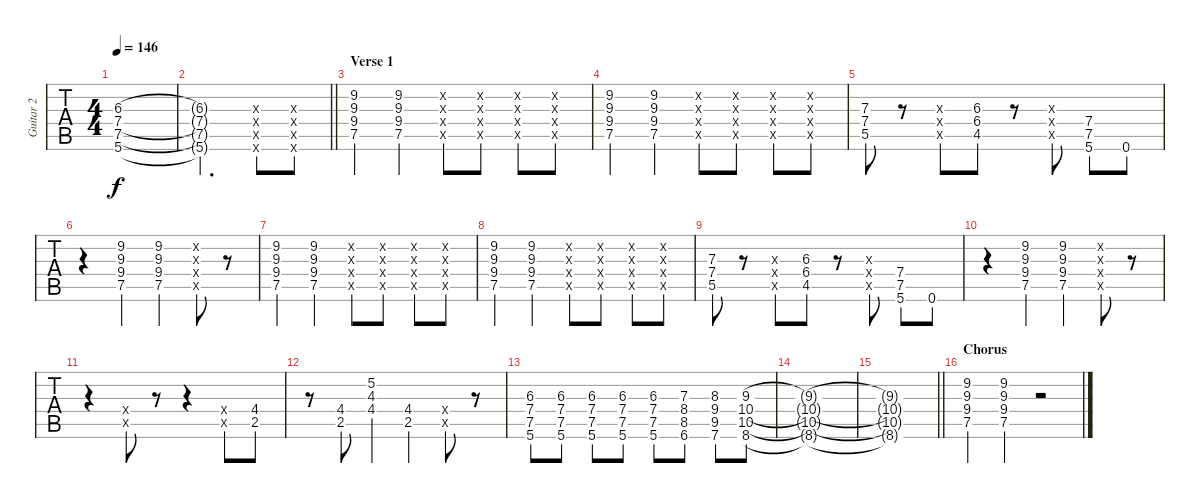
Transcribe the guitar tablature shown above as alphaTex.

\track ("Guitar 2" "Guitar 2") {instrument overdrivenguitar}
\staff {tabs}
\tuning (E4 B3 G3 D3 A2 E2) {hide}
\ts (4 4)
\tempo 146
\clef g2
\ks e
(6.3{t} 7.4{t} 7.5{t} 5.6{t}).1{dy f} |
\barLineRight lightlight
(6.3{t} 7.4{t} 7.5{t} 5.6{t}).2{d} (6.3{x} 7.4{x} 7.5{x} 5.6{x}).8 (6.3{x} 7.4{x} 7.5{x} 5.6{x}).8 |
\section ("" "Verse 1")
(9.2 9.3 9.4 7.5).4 (9.2 9.3 9.4 7.5).4 (9.2{x} 9.3{x} 9.4{x} 7.5{x}).8 (9.2{x} 9.3{x} 9.4{x} 7.5{x}).8 (9.2{x} 9.3{x} 9.4{x} 7.5{x}).8 (9.2{x} 9.3{x} 9.4{x} 7.5{x}).8 |
(9.2 9.3 9.4 7.5).4 (9.2 9.3 9.4 7.5).4 (9.2{x} 9.3{x} 9.4{x} 7.5{x}).8 (9.2{x} 9.3{x} 9.4{x} 7.5{x}).8 (9.2{x} 9.3{x} 9.4{x} 7.5{x}).8 (9.2{x} 9.3{x} 9.4{x} 7.5{x}).8 |
(7.3 7.4 5.5).8 r.8 (7.3{x} 6.4{x} 5.5{x}).8 (6.3 6.4 4.5).8 r.8 (6.3{x} 6.4{x} 4.5{x}).8 (7.4 7.5 5.6).8 0.6.8 |
r.4 (9.2 9.3 9.4 7.5).4 (9.2 9.3 9.4 7.5).4 (9.2{x} 9.3{x} 9.4{x} 7.5{x}).8 r.8 |
(9.2 9.3 9.4 7.5).4 (9.2 9.3 9.4 7.5).4 (9.2{x} 9.3{x} 9.4{x} 7.5{x}).8 (9.2{x} 9.3{x} 9.4{x} 7.5{x}).8 (9.2{x} 9.3{x} 9.4{x} 7.5{x}).8 (9.2{x} 9.3{x} 9.4{x} 7.5{x}).8 |
(9.2 9.3 9.4 7.5).4 (9.2 9.3 9.4 7.5).4 (9.2{x} 9.3{x} 9.4{x} 7.5{x}).8 (9.2{x} 9.3{x} 9.4{x} 7.5{x}).8 (9.2{x} 9.3{x} 9.4{x} 7.5{x}).8 (9.2{x} 9.3{x} 9.4{x} 7.5{x}).8 |
(7.3 7.4 5.5).8 r.8 (7.3{x} 6.4{x} 5.5{x}).8 (6.3 6.4 4.5).8 r.8 (6.3{x} 6.4{x} 4.5{x}).8 (7.4 7.5 5.6).8 0.6.8 |
r.4 (9.2 9.3 9.4 7.5).4 (9.2 9.3 9.4 7.5).4 (9.2{x} 9.3{x} 9.4{x} 7.5{x}).8 r.8 |
r.4 (4.4{x} 2.5{x}).8 r.8 r.4 (4.4{x} 2.5{x}).8 (4.4 2.5).8 |
r.8 (4.4 2.5).8 (5.2 4.3 4.4).4 (4.4 2.5).4 (4.4{x} 2.5{x}).8 r.8 |
(6.3 7.4 7.5 5.6).8 (6.3 7.4 7.5 5.6).8 (6.3 7.4 7.5 5.6).8 (6.3 7.4 7.5 5.6).8 (6.3 7.4 7.5 5.6).8 (7.3 8.4 8.5 6.6).8 (8.3 9.4 9.5 7.6).8 (9.3 10.4 10.5 8.6).8 |
(9.3{t} 10.4{t} 10.5{t} 8.6{t}).1 |
\barLineRight lightlight
(9.3{t} 10.4{t} 10.5{t} 8.6{t}).1 |
\section ("" "Chorus")
(9.2 9.3 9.4 7.5).4 (9.2 9.3 9.4 7.5).4 r.2
